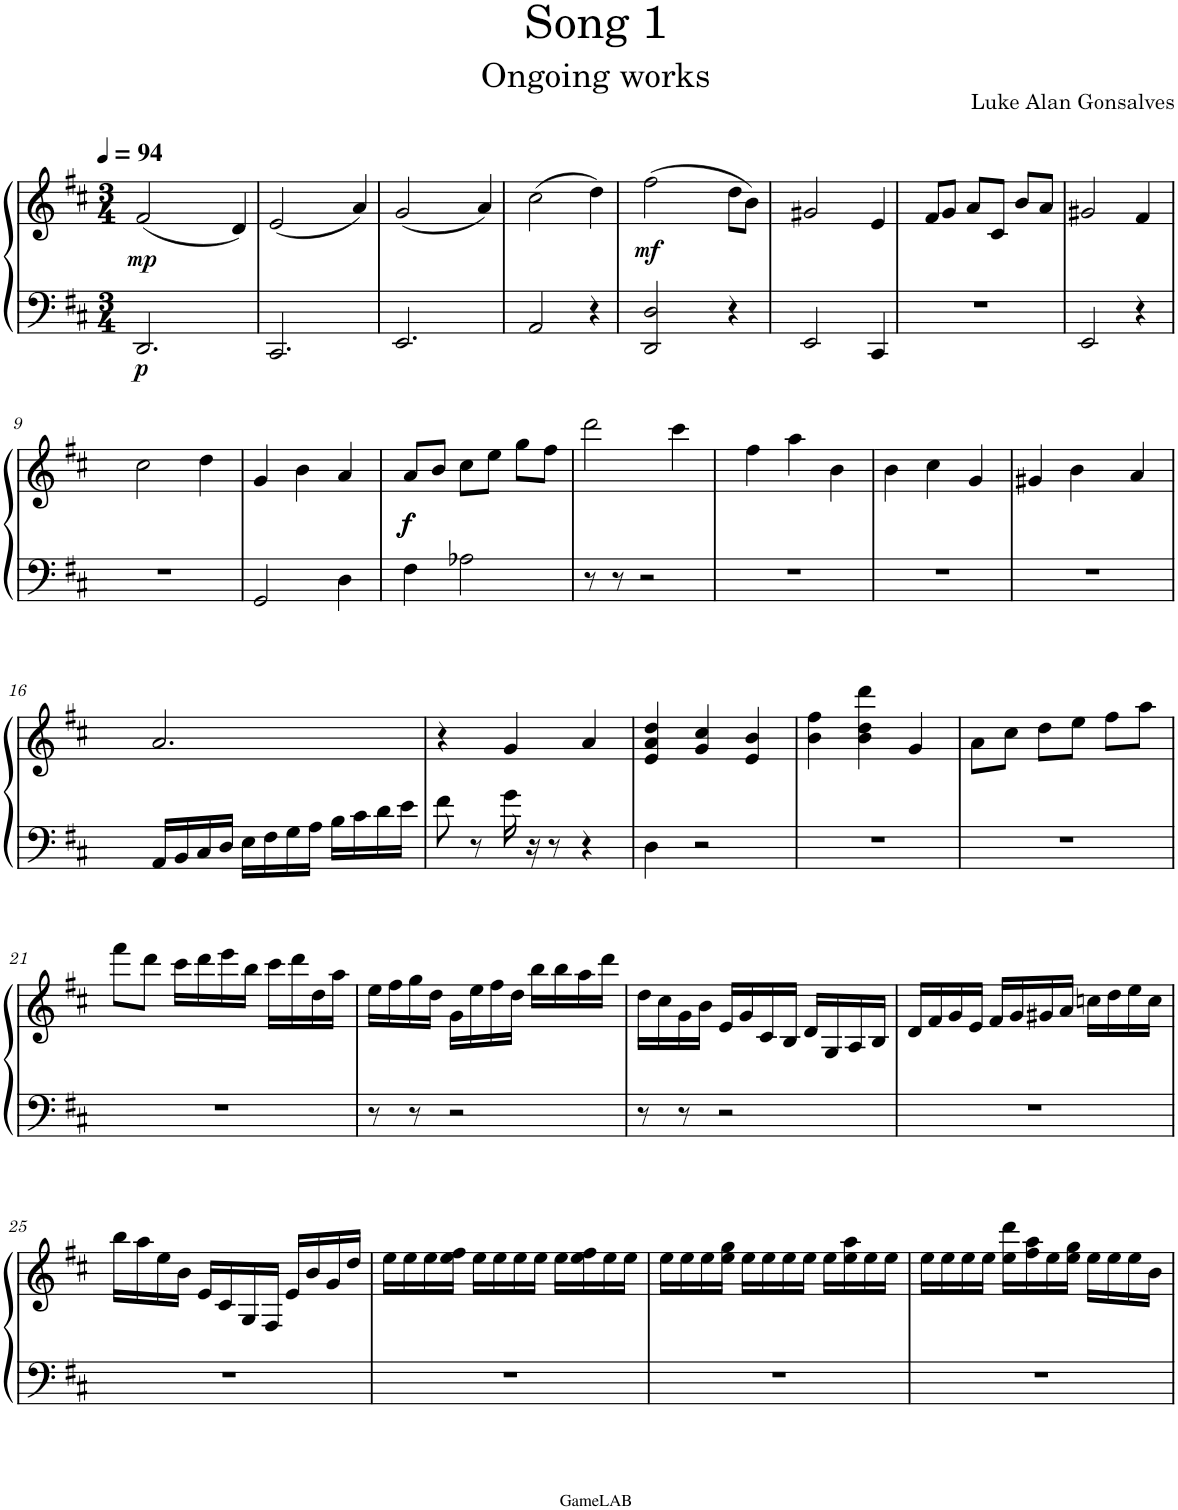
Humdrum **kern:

**kern	**kern	**dynam
*part1	*part1	*part1
*staff2	*staff1	*staff1/2
*I"Piano	*	*
*I'Pno.	*	*
*clefF4	*clefG2	*
*k[f#c#]	*k[f#c#]	*
*M3/4	*M3/4	*
*MM94	*MM94	*
=1	=1	=1
!	!	!LO:DY:b=2
!	!	!LO:DY:n=1:b
2.DD/	(2f#/	p mp
.	4d/)	.
=2	=2	=2
2.CC#/	(2e/	.
.	4a/)	.
=3	=3	=3
2.EE/	(2g/	.
.	4a/)	.
=4	=4	=4
2AA/	(2cc#\	.
4r	4dd\)	.
=5	=5	=5
!	!	!LO:DY:b
2DD/ 2D/	(2ff#\	mf
4r	8dd\L	.
.	8b\J)	.
=6	=6	=6
2EE/	2g#X/	.
4CC#/	4e/	.
=7	=7	=7
2.r	8f#/L	.
.	8g/J	.
.	8a/L	.
.	8c#/J	.
.	8b/L	.
.	8a/J	.
=8	=8	=8
2EE/	2g#X/	.
4r	4f#/	.
!!LO:LB:g=z
=9	=9	=9
2.r	2cc#\	.
.	4dd\	.
=10	=10	=10
2GG/	4g/	.
.	4b\	.
4D\	4a/	.
=11	=11	=11
!	!	!LO:DY:b
!	!	!LO:DY:n=1:b
4F#\	8a/L	f f
.	8b/J	.
2A-X\	8cc#\L	.
.	8ee\J	.
.	8gg\L	.
.	8ff#\J	.
=12	=12	=12
8r	2ddd\	.
8r	.	.
2r	.	.
.	4ccc#\	.
=13	=13	=13
2.r	4ff#\	.
.	4aa\	.
.	4b\	.
=14	=14	=14
2.r	4b\	.
.	4cc#\	.
.	4g/	.
=15	=15	=15
2.r	4g#X/	.
.	4b\	.
.	4a/	.
!!LO:LB:g=z
=16	=16	=16
16AA/LL	2.a/	.
16BB/	.	.
16C#/	.	.
16D/JJ	.	.
16E\LL	.	.
16F#\	.	.
16G\	.	.
16A\JJ	.	.
16B\LL	.	.
16c#\	.	.
16d\	.	.
16e\JJ	.	.
=17	=17	=17
8f#\	4r	.
8r	.	.
16g\	4g/	.
16r	.	.
8r	.	.
4r	4a/	.
=18	=18	=18
4D\	4e/ 4a/ 4dd/	.
2r	4g/ 4cc#/	.
.	4e/ 4b/	.
=19	=19	=19
2.r	4b\ 4ff#\	.
.	4b\ 4dd\ 4ddd\	.
.	4g/	.
=20	=20	=20
2.r	8a\L	.
.	8cc#\J	.
.	8dd\L	.
.	8ee\J	.
.	8ff#\L	.
.	8aa\J	.
!!LO:LB:g=z
=21	=21	=21
2.r	8fff#\L	.
.	8ddd\J	.
.	16ccc#\LL	.
.	16ddd\	.
.	16eee\	.
.	16bb\JJ	.
.	16ccc#\LL	.
.	16ddd\	.
.	16dd\	.
.	16aa\JJ	.
=22	=22	=22
8r	16ee\LL	.
.	16ff#\	.
8r	16gg\	.
.	16dd\JJ	.
2r	16g\LL	.
.	16ee\	.
.	16ff#\	.
.	16dd\JJ	.
.	16bb\LL	.
.	16bb\	.
.	16aa\	.
.	16ddd\JJ	.
=23	=23	=23
8r	16dd\LL	.
.	16cc#\	.
8r	16g\	.
.	16b\JJ	.
2r	16e/LL	.
.	16g/	.
.	16c#/	.
.	16B/JJ	.
.	16d/LL	.
.	16G/	.
.	16A/	.
.	16B/JJ	.
=24	=24	=24
2.r	16d/LL	.
.	16f#/	.
.	16g/	.
.	16e/JJ	.
.	16f#/LL	.
.	16g/	.
.	16g#X/	.
.	16a/JJ	.
.	16ccn\LL	.
.	16dd\	.
.	16ee\	.
.	16cc\JJ	.
!!LO:LB:g=z
=25	=25	=25
2.r	16bb\LL	.
.	16aa\	.
.	16ee\	.
.	16b\JJ	.
.	16e/LL	.
.	16c#/	.
.	16G/	.
.	16F#/JJ	.
.	16e/LL	.
.	16b/	.
.	16g/	.
.	16dd/JJ	.
=26	=26	=26
2.r	16ee\LL	.
.	16ee\	.
.	16ee\	.
.	16ee\ 16ff#\JJ	.
.	16ee\LL	.
.	16ee\	.
.	16ee\	.
.	16ee\JJ	.
.	16ee\LL	.
.	16ee\ 16ff#\	.
.	16ee\	.
.	16ee\JJ	.
=27	=27	=27
2.r	16ee\LL	.
.	16ee\	.
.	16ee\	.
.	16ee\ 16gg\JJ	.
.	16ee\LL	.
.	16ee\	.
.	16ee\	.
.	16ee\JJ	.
.	16ee\LL	.
.	16ee\ 16aa\	.
.	16ee\	.
.	16ee\JJ	.
=28	=28	=28
2.r	16ee\LL	.
.	16ee\	.
.	16ee\	.
.	16ee\JJ	.
.	16ee\ 16ddd\LL	.
.	16ff#\ 16aa\	.
.	16ee\	.
.	16ee\ 16gg\JJ	.
.	16ee\LL	.
.	16ee\	.
.	16ee\	.
.	16b\JJ	.
=	=	=
*-	*-	*-
